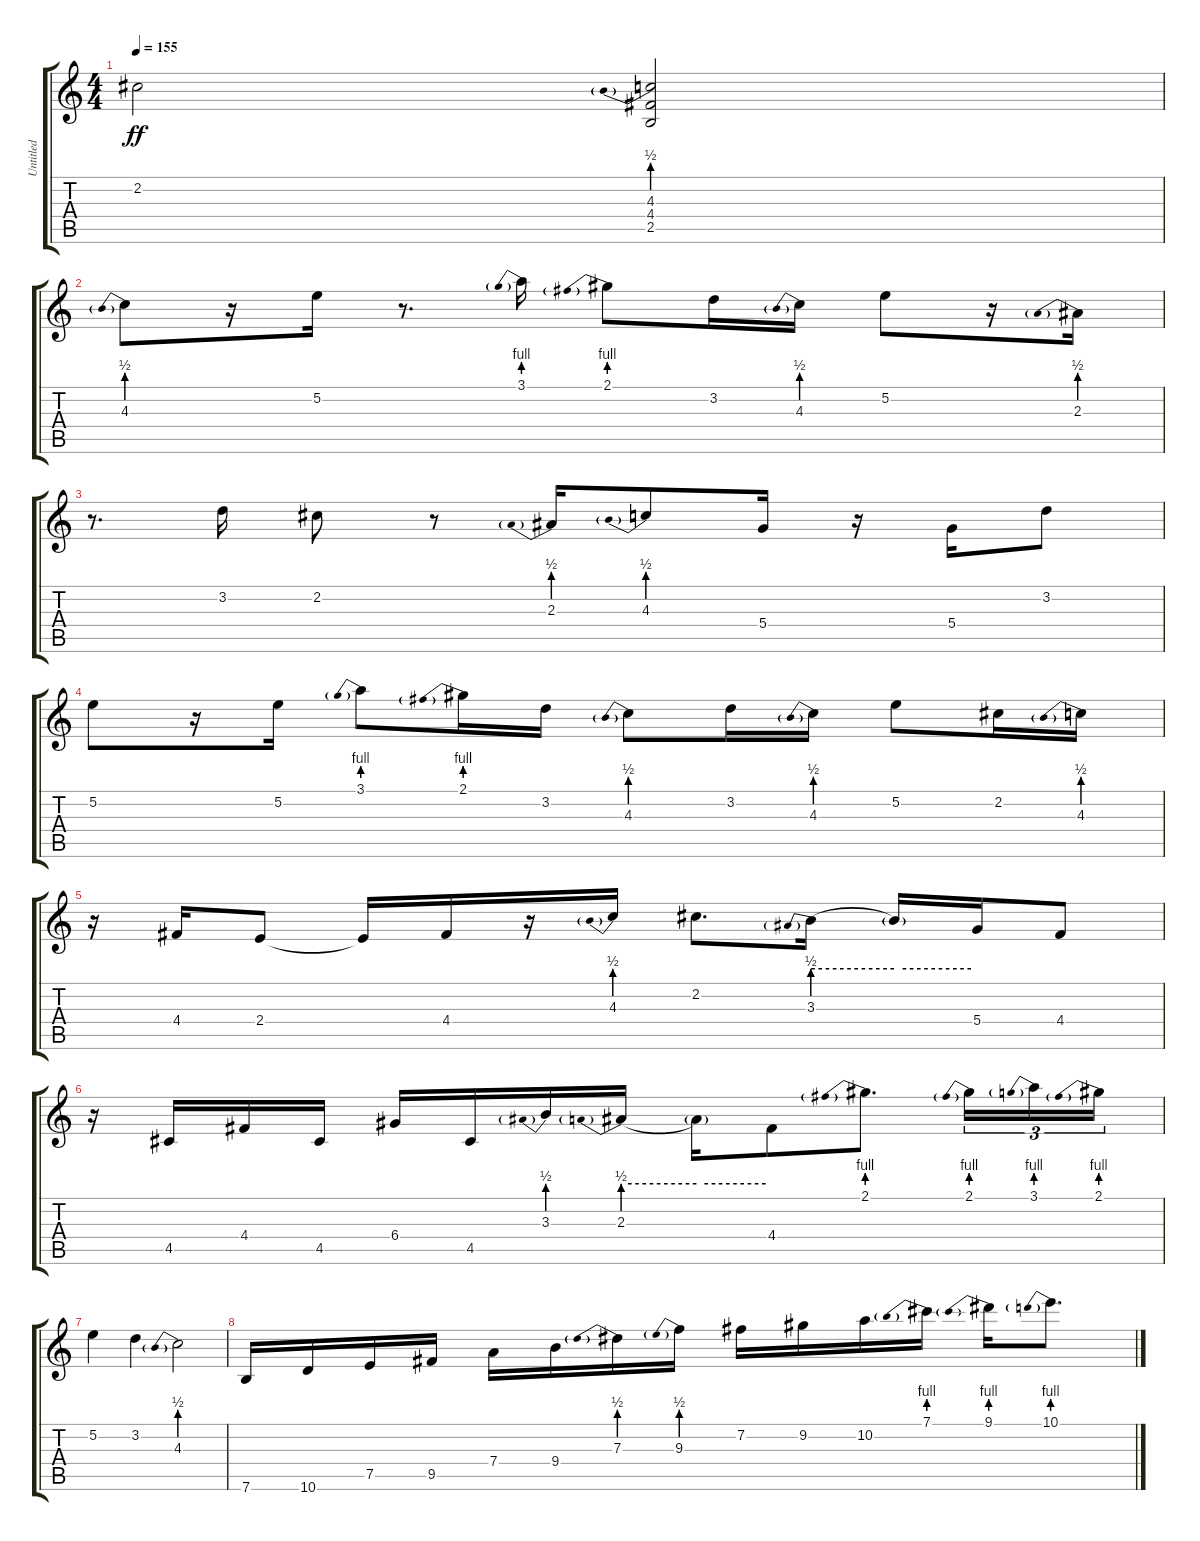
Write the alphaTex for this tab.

\track ("Untitled" "Untitled") {instrument acousticguitarsteel}
\staff {score tabs}
\tuning (E4 B3 G3 D3 A2 E2) {hide}
\ts (4 4)
\tempo 155
\clef g2
\ks c
2.2.2{dy ff} (4.3{be (prebend 0 2 60 2)} 4.4 2.5).2 |
4.3{be (prebend 0 2 60 2)}.8 r.16 5.2.16 r.8{d} 3.1{be (prebend 0 4 60 4)}.16 2.1{be (prebend 0 4 60 4)}.8 3.2.16 4.3{be (prebend 0 2 60 2)}.16 5.2.8 r.16 2.3{be (prebend 0 2 60 2)}.16 |
r.8{d} 3.2.16 2.2.8 r.8 2.3{be (prebend 0 2 60 2)}.16 4.3{be (prebend 0 2 60 2)}.8 5.4.16 r.16 5.4.16 3.2.8 |
5.2.8 r.16 5.2.16 3.1{be (prebend 0 4 60 4)}.8 2.1{be (prebend 0 4 60 4)}.16 3.2.16 4.3{be (prebend 0 2 60 2)}.8 3.2.16 4.3{be (prebend 0 2 60 2)}.16 5.2.8 2.2.16 4.3{be (prebend 0 2 60 2)}.16 |
r.16 4.4.16 2.4.8 2.4{t}.16 4.4.16 r.16 4.3{be (prebend 0 2 60 2)}.16 2.2.8{d} 3.3{be (prebend 0 2 60 2)}.16 3.3{be (hold 0 2 60 2) t}.16 5.4.16 4.4.8 |
r.16 4.5.16 4.4.16 4.5.16 6.4.16 4.5.16 3.3{be (prebend 0 2 60 2)}.16 2.3{be (prebend 0 2 60 2)}.16 2.3{be (hold 0 2 60 2) t}.16 4.4.8 2.1{be (prebend 0 4 60 4)}.8{d} 2.1{be (prebend 0 4 60 4)}.16{tu (3 2)} 3.1{be (prebend 0 4 60 4)}.16{tu (3 2)} 2.1{be (prebend 0 4 60 4)}.16{tu (3 2)} |
5.2.4 3.2.4 4.3{be (prebend 0 2 60 2)}.2 |
7.6.16 10.6.16 7.5.16 9.5.16 7.4.16 9.4.16 7.3{be (prebend 0 2 60 2)}.16 9.3{be (prebend 0 2 60 2)}.16 7.2.16 9.2.16 10.2.16 7.1{be (prebend 0 4 60 4)}.16 9.1{be (prebend 0 4 60 4)}.16 10.1{be (prebend 0 4 60 4)}.8{d}
